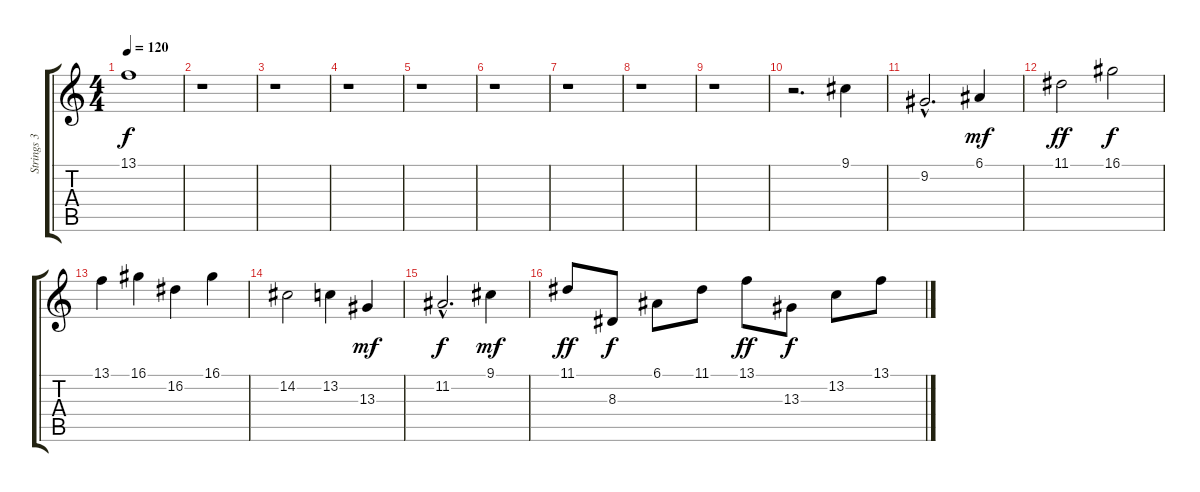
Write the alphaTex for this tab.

\track ("Strings 3" "Strings 3") {instrument stringensemble1}
\staff {score tabs}
\tuning (E4 B3 G3 D3 A2 E2) {hide}
\ts (4 4)
\tempo 120
\clef g2
\ks c
13.1{t}.1{dy f} |
r.1 |
r.1 |
r.1 |
r.1 |
r.1 |
r.1 |
r.1 |
r.1 |
r.2{d} 9.1.4 |
9.2{hac}.2{d} 6.1.4{dy mf} |
11.1.2{dy ff} 16.1.2{dy f} |
13.1.4 16.1.4 16.2.4 16.1.4 |
14.2.2 13.2.4 13.3.4{dy mf} |
11.2{hac}.2{d dy f} 9.1.4{dy mf} |
11.1.8{dy ff} 8.3.8{dy f} 6.1.8 11.1.8 13.1.8{dy ff} 13.3.8{dy f} 13.2.8 13.1.8
